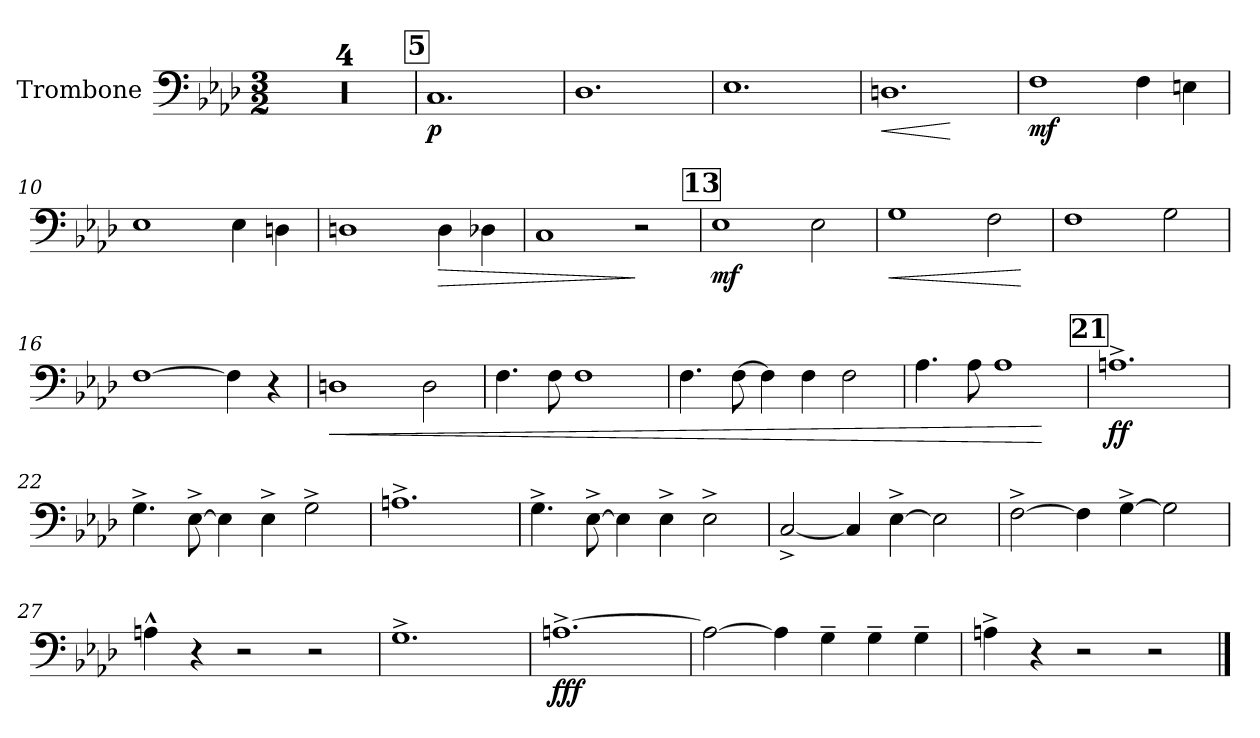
**kern	**dynam
*part1	*part1
*staff1	*staff1
*I"Trombone	*
*I'Trb	*
*clefF4	*
*k[b-e-a-d-]	*
*A-:	*
*M3/2	*
*MM252	*
=1	=1
1.r	.
=2	=2
1.r	.
=3	=3
1.r	.
=4	=4
1.r	.
!!LO:REH:place=s1:a:t=5
=5	=5
!	!LO:DY:b
1.C	p
=6	=6
1.D-	.
=7	=7
1.E-	.
=8	=8
!	!LO:HP:b
1.Dn	<
.	[
=9	=9
!	!LO:DY:b
1F	mf
4F\	.
4En\	.
=10	=10
1E-	.
4E-\	.
4Dn\	.
=11	=11
1Dn	.
!	!LO:HP:b
4D\	>
4D-X\	.
=12	=12
1C	.
2r	]
!!LO:LB:g=z
!!LO:REH:place=s1:a:t=13
=13	=13
!	!LO:DY:b
1E-	mf
2E-\	.
=14	=14
!	!LO:HP:b
1G	<
2F\	.
.	[
=15	=15
1F	.
2G\	.
=16	=16
[1F	.
4F\]	.
4r	.
=17	=17
!	!LO:HP:b
1Dn	<
2D\	.
=18	=18
4.F\	.
8F\	.
1F	.
=19	=19
4.F\	.
[8F\	.
4F\]	.
4F\	.
2F\	.
=20	=20
4.A-\	.
8A-\	.
1A-	.
.	[
!!LO:REH:place=s1:a:t=21
=21	=21
!	!LO:DY:b
1.An^	ff
!!LO:LB:g=z
=22	=22
4.G^\	.
[8E-^\	.
4E-\]	.
4E-^\	.
2G^\	.
=23	=23
1.An^	.
=24	=24
4.G^\	.
[8E-^\	.
4E-\]	.
4E-^\	.
2E-^\	.
=25	=25
[2C^/	.
4C/]	.
[4E-^\	.
2E-\]	.
=26	=26
[2F^\	.
4F\]	.
[4G^\	.
2G\]	.
=27	=27
4An^^\	.
4r	.
2r	.
2r	.
=28	=28
1.G^	.
!!LO:LB:g=z
=29	=29
!	!LO:DY:b
[1.An^	fff
=30	=30
2A\_	.
4A\]	.
4G~\	.
4G~\	.
4G~\	.
=31	=31
4An^\	.
4r	.
2r	.
2r	.
==	==
*-	*-
